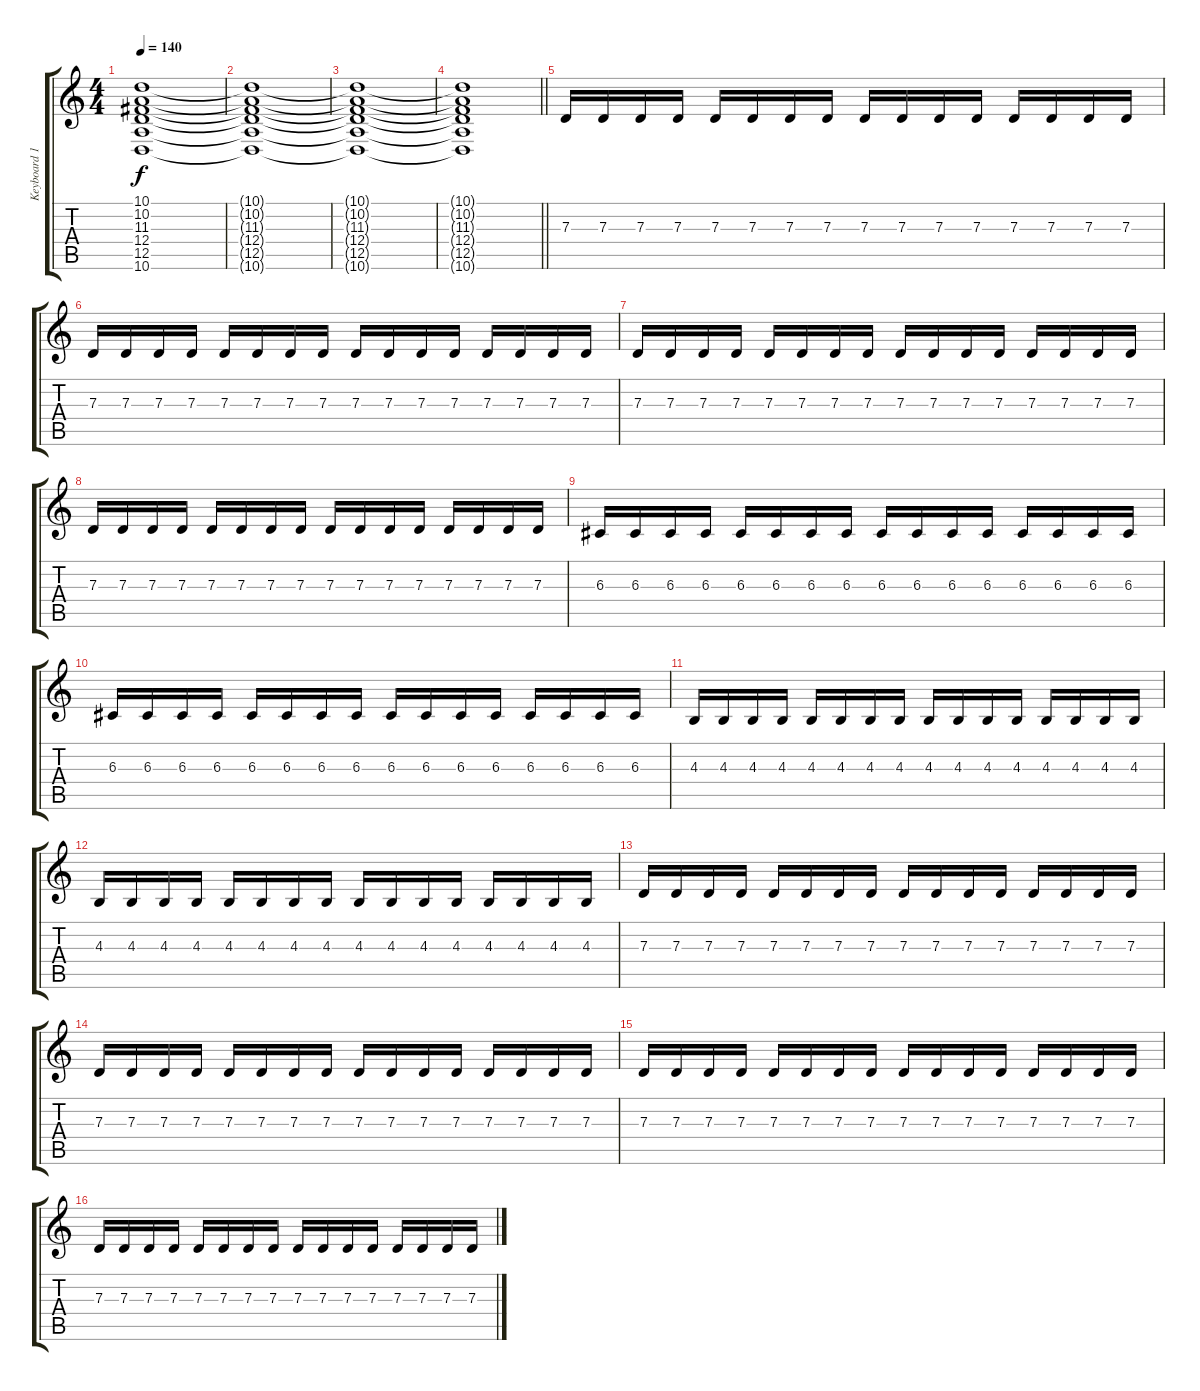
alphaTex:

\track ("Keyboard 1" "Keyboard 1") {instrument lead2sawtooth}
\staff {score tabs}
\tuning (E4 B3 G3 D3 A2 E2) {hide}
\ts (4 4)
\tempo 140
\clef g2
\ks c
(10.1{t} 10.2{t} 11.3{t} 12.4{t} 12.5{t} 10.6{t}).1{dy f} |
(10.1{t} 10.2{t} 11.3{t} 12.4{t} 12.5{t} 10.6{t}).1 |
(10.1{t} 10.2{t} 11.3{t} 12.4{t} 12.5{t} 10.6{t}).1 |
\barLineRight lightlight
(10.1{t} 10.2{t} 11.3{t} 12.4{t} 12.5{t} 10.6{t}).1 |
\section ("" "")
7.3.16 7.3.16 7.3.16 7.3.16 7.3.16 7.3.16 7.3.16 7.3.16 7.3.16 7.3.16 7.3.16 7.3.16 7.3.16 7.3.16 7.3.16 7.3.16 |
7.3.16 7.3.16 7.3.16 7.3.16 7.3.16 7.3.16 7.3.16 7.3.16 7.3.16 7.3.16 7.3.16 7.3.16 7.3.16 7.3.16 7.3.16 7.3.16 |
7.3.16 7.3.16 7.3.16 7.3.16 7.3.16 7.3.16 7.3.16 7.3.16 7.3.16 7.3.16 7.3.16 7.3.16 7.3.16 7.3.16 7.3.16 7.3.16 |
7.3.16 7.3.16 7.3.16 7.3.16 7.3.16 7.3.16 7.3.16 7.3.16 7.3.16 7.3.16 7.3.16 7.3.16 7.3.16 7.3.16 7.3.16 7.3.16 |
6.3.16 6.3.16 6.3.16 6.3.16 6.3.16 6.3.16 6.3.16 6.3.16 6.3.16 6.3.16 6.3.16 6.3.16 6.3.16 6.3.16 6.3.16 6.3.16 |
6.3.16 6.3.16 6.3.16 6.3.16 6.3.16 6.3.16 6.3.16 6.3.16 6.3.16 6.3.16 6.3.16 6.3.16 6.3.16 6.3.16 6.3.16 6.3.16 |
4.3.16 4.3.16 4.3.16 4.3.16 4.3.16 4.3.16 4.3.16 4.3.16 4.3.16 4.3.16 4.3.16 4.3.16 4.3.16 4.3.16 4.3.16 4.3.16 |
4.3.16 4.3.16 4.3.16 4.3.16 4.3.16 4.3.16 4.3.16 4.3.16 4.3.16 4.3.16 4.3.16 4.3.16 4.3.16 4.3.16 4.3.16 4.3.16 |
7.3.16 7.3.16 7.3.16 7.3.16 7.3.16 7.3.16 7.3.16 7.3.16 7.3.16 7.3.16 7.3.16 7.3.16 7.3.16 7.3.16 7.3.16 7.3.16 |
7.3.16 7.3.16 7.3.16 7.3.16 7.3.16 7.3.16 7.3.16 7.3.16 7.3.16 7.3.16 7.3.16 7.3.16 7.3.16 7.3.16 7.3.16 7.3.16 |
7.3.16 7.3.16 7.3.16 7.3.16 7.3.16 7.3.16 7.3.16 7.3.16 7.3.16 7.3.16 7.3.16 7.3.16 7.3.16 7.3.16 7.3.16 7.3.16 |
7.3.16 7.3.16 7.3.16 7.3.16 7.3.16 7.3.16 7.3.16 7.3.16 7.3.16 7.3.16 7.3.16 7.3.16 7.3.16 7.3.16 7.3.16 7.3.16
